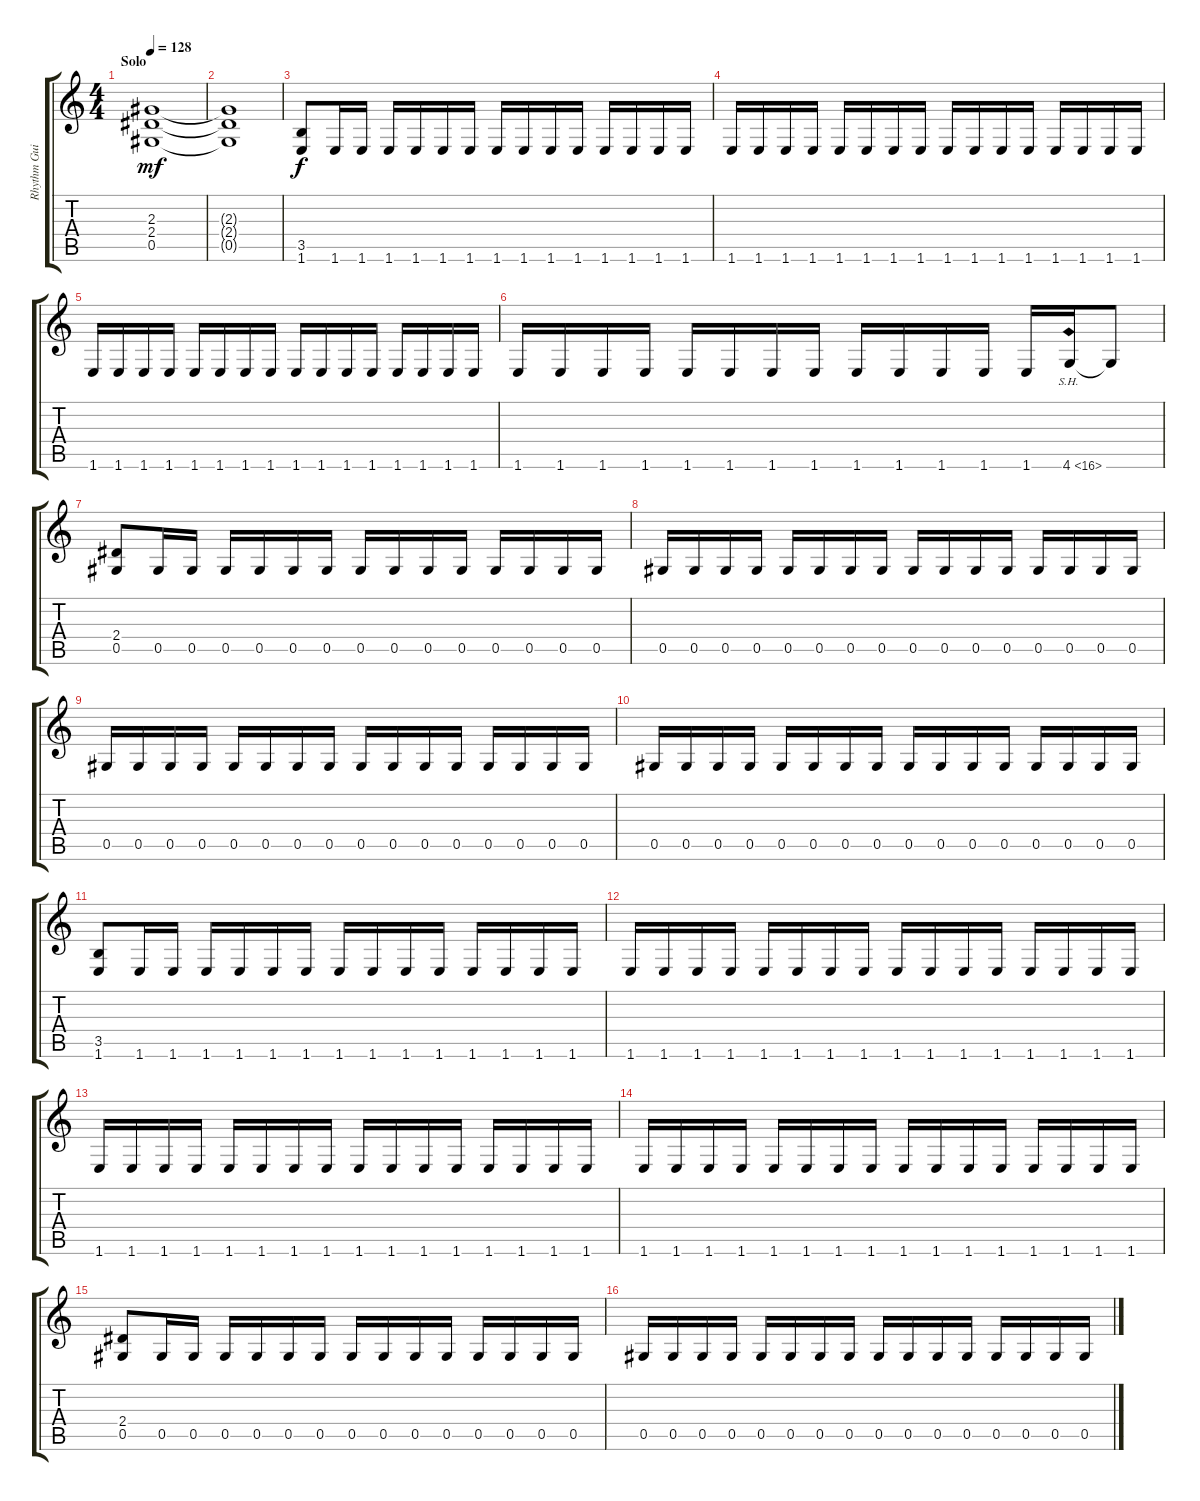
\track ("Rhythm Guitar" "Rhythm Gui") {instrument distortionguitar}
\staff {score tabs}
\tuning (Eb4 Bb3 Gb3 Db3 Ab2 Eb2) {hide}
\ts (4 4)
\section ("" "Solo")
\tempo 128
\clef g2
\ks c
(2.3 2.4 0.5).1{dy mf} |
(2.3{t} 2.4{t} 0.5{t}).1 |
(3.5 1.6).8{dy f} 1.6.16 1.6.16 1.6.16 1.6.16 1.6.16 1.6.16 1.6.16 1.6.16 1.6.16 1.6.16 1.6.16 1.6.16 1.6.16 1.6.16 |
1.6.16 1.6.16 1.6.16 1.6.16 1.6.16 1.6.16 1.6.16 1.6.16 1.6.16 1.6.16 1.6.16 1.6.16 1.6.16 1.6.16 1.6.16 1.6.16 |
1.6.16 1.6.16 1.6.16 1.6.16 1.6.16 1.6.16 1.6.16 1.6.16 1.6.16 1.6.16 1.6.16 1.6.16 1.6.16 1.6.16 1.6.16 1.6.16 |
1.6.16 1.6.16 1.6.16 1.6.16 1.6.16 1.6.16 1.6.16 1.6.16 1.6.16 1.6.16 1.6.16 1.6.16 1.6.16 4.6{sh 12}.16 4.6{t}.8 |
(2.4 0.5).8 0.5.16 0.5.16 0.5.16 0.5.16 0.5.16 0.5.16 0.5.16 0.5.16 0.5.16 0.5.16 0.5.16 0.5.16 0.5.16 0.5.16 |
0.5.16 0.5.16 0.5.16 0.5.16 0.5.16 0.5.16 0.5.16 0.5.16 0.5.16 0.5.16 0.5.16 0.5.16 0.5.16 0.5.16 0.5.16 0.5.16 |
0.5.16 0.5.16 0.5.16 0.5.16 0.5.16 0.5.16 0.5.16 0.5.16 0.5.16 0.5.16 0.5.16 0.5.16 0.5.16 0.5.16 0.5.16 0.5.16 |
0.5.16 0.5.16 0.5.16 0.5.16 0.5.16 0.5.16 0.5.16 0.5.16 0.5.16 0.5.16 0.5.16 0.5.16 0.5.16 0.5.16 0.5.16 0.5.16 |
(3.5 1.6).8 1.6.16 1.6.16 1.6.16 1.6.16 1.6.16 1.6.16 1.6.16 1.6.16 1.6.16 1.6.16 1.6.16 1.6.16 1.6.16 1.6.16 |
1.6.16 1.6.16 1.6.16 1.6.16 1.6.16 1.6.16 1.6.16 1.6.16 1.6.16 1.6.16 1.6.16 1.6.16 1.6.16 1.6.16 1.6.16 1.6.16 |
1.6.16 1.6.16 1.6.16 1.6.16 1.6.16 1.6.16 1.6.16 1.6.16 1.6.16 1.6.16 1.6.16 1.6.16 1.6.16 1.6.16 1.6.16 1.6.16 |
1.6.16 1.6.16 1.6.16 1.6.16 1.6.16 1.6.16 1.6.16 1.6.16 1.6.16 1.6.16 1.6.16 1.6.16 1.6.16 1.6.16 1.6.16 1.6.16 |
(2.4 0.5).8 0.5.16 0.5.16 0.5.16 0.5.16 0.5.16 0.5.16 0.5.16 0.5.16 0.5.16 0.5.16 0.5.16 0.5.16 0.5.16 0.5.16 |
0.5.16 0.5.16 0.5.16 0.5.16 0.5.16 0.5.16 0.5.16 0.5.16 0.5.16 0.5.16 0.5.16 0.5.16 0.5.16 0.5.16 0.5.16 0.5.16
